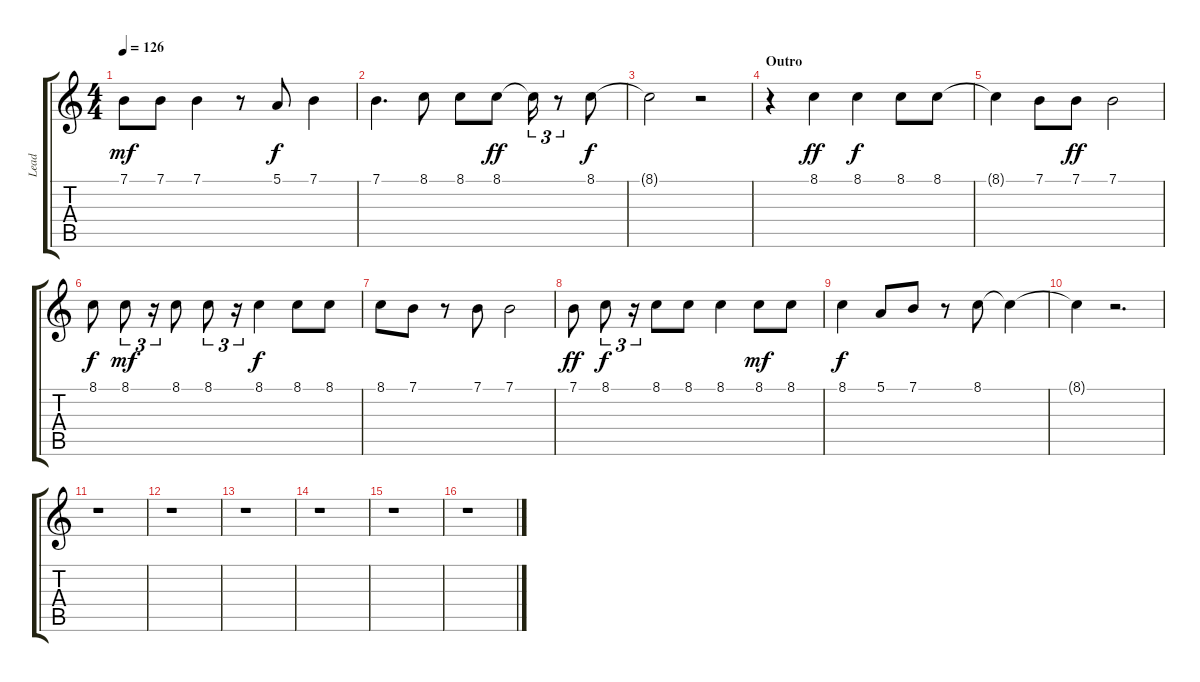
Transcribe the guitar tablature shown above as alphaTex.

\track ("Lead" "Lead") {instrument panflute}
\staff {score tabs}
\tuning (E4 B3 G3 D3 A2 E2) {hide}
\ts (4 4)
\tempo 126
\clef g2
\ks c
7.1.8{dy mf} 7.1.8 7.1.4 r.8 5.1.8{dy f} 7.1.4 |
7.1.4{d} 8.1.8 8.1.8 8.1.8{dy ff} 8.1{t}.16{tu (3 2)} r.8{tu (3 2)} 8.1.8{dy f} |
8.1{t}.2 r.2 |
\section ("" "Outro")
r.4 8.1.4{dy ff} 8.1.4{dy f} 8.1.8 8.1.8 |
8.1{t}.4 7.1.8 7.1.8{dy ff} 7.1.2 |
8.1.8{dy f} 8.1.8{tu (3 2) dy mf} r.16{tu (3 2)} 8.1.8 8.1.8{tu (3 2)} r.16{tu (3 2)} 8.1.4{dy f} 8.1.8 8.1.8 |
8.1.8 7.1.8 r.8 7.1.8 7.1.2 |
7.1.8{dy ff} 8.1.8{tu (3 2) dy f} r.16{tu (3 2)} 8.1.8 8.1.8 8.1.4 8.1.8{dy mf} 8.1.8 |
8.1.4{dy f} 5.1.8 7.1.8 r.8 8.1.8 8.1{t}.4 |
8.1{t}.4 r.2{d} |
r.1 |
r.1 |
r.1 |
r.1 |
r.1 |
r.1
